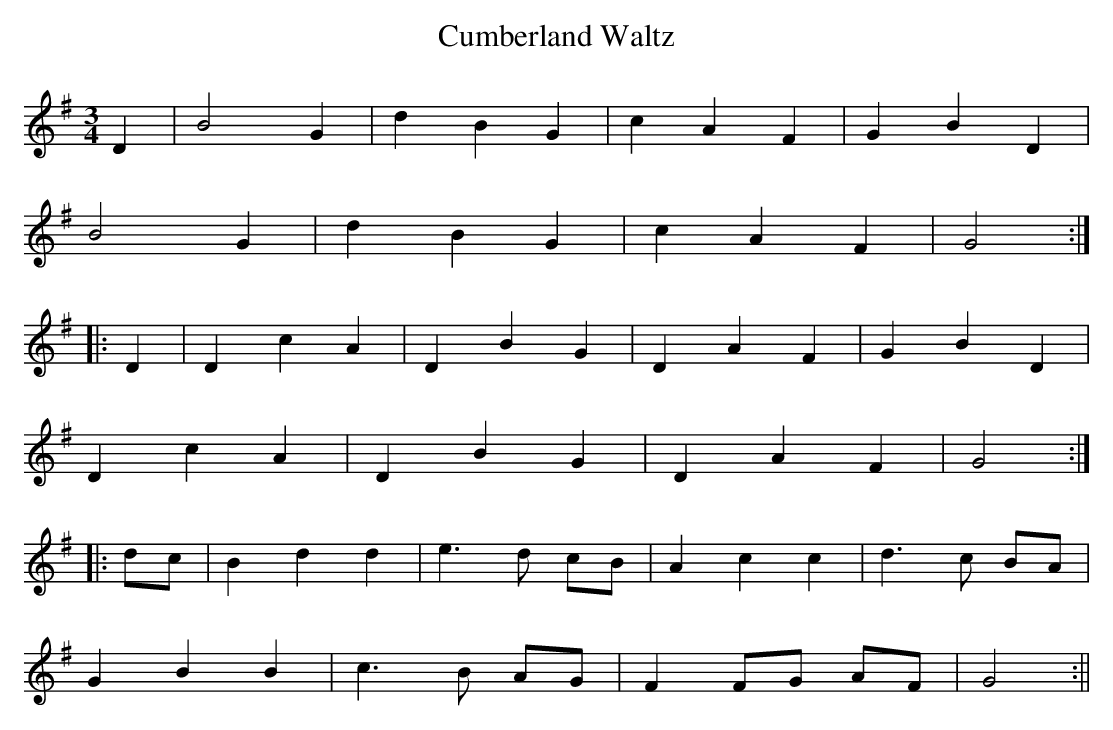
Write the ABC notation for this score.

X:1
T:Cumberland Waltz
M:3/4
L:1/8
K:G
D2|B4G2|d2B2G2|c2A2F2|G2B2D2|
B4G2|d2B2G2|c2A2F2|G4:|
|:D2|D2c2A2|D2B2G2|D2A2F2|G2B2D2|
D2c2A2|D2B2G2|D2A2F2|G4:|
|:dc|B2d2d2|e3d cB|A2c2c2|d3c BA|
G2B2B2|c3B AG|F2FG AF|G4:||
